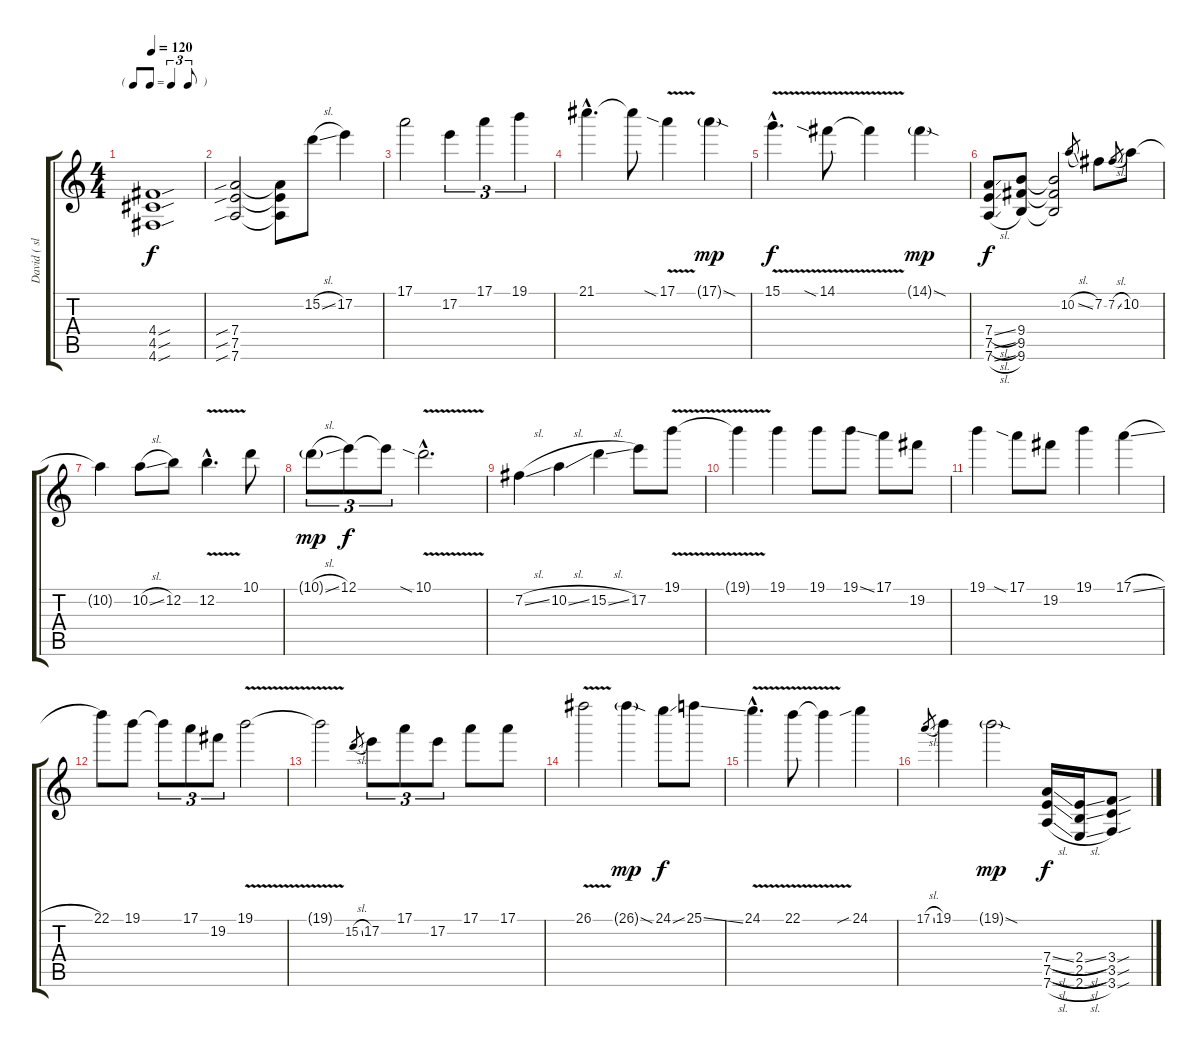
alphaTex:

\track ("David ( slide)" "David ( sl") {instrument distortionguitar}
\staff {score tabs}
\tuning (E4 B3 G3 D3 A2 D2) {hide}
\ts (4 4)
\tf triplet8th
\tempo 120
\clef g2
\ks c
(4.4{sou} 4.5{sou} 4.6{sou}).1{dy f} |
(7.4{sib} 7.5{sib} 7.6{sib}).2 (7.4{t} 7.5{t} 7.6{t}).8 15.2{sl}.8 17.2.4 |
17.1.2 17.2.4{tu (3 2)} 17.1.4{tu (3 2)} 19.1.4{tu (3 2)} |
21.1{hac}.4{d} 21.1{t}.8 17.1{v sia}.4 17.1{sod g}.4{dy mp} |
15.1{v hac}.4{d dy f} 14.1{v sia}.8 14.1{t}.4 14.1{sod g}.4{dy mp} |
(7.4{sl} 7.5{sl} 7.6{sl}).8{dy f} (9.4 9.5 9.6).8 (9.4{t} 9.5{t} 9.6{t}).2 10.2{sl}.8{gr} 7.2.8 7.2{sl}.8{gr} 10.2.8 |
10.2{t}.4 10.2{sl}.8 12.2.8 12.2{v hac}.4{d} 10.1.8 |
10.1{sl g}.8{tu (3 2) dy mp} 12.1.8{tu (3 2) dy f} 12.1{t}.8{tu (3 2)} 10.1{v sia hac}.2{d} |
7.2{sl}.4 10.2{sl}.4 15.2{sl}.4 17.2.8 19.1{v}.8 |
19.1{t}.4 19.1.4 19.1.8 19.1{ss}.8 17.1.8 19.2.8 |
19.1.4 17.1{sia}.8 19.2.8 19.1.4 17.1{sl}.4 |
22.1.8 19.1.8 19.1{t}.8{tu (3 2)} 17.1.8{tu (3 2)} 19.2.8{tu (3 2)} 19.1{v}.2 |
19.1{t}.2 15.2{sl}.8{gr} 17.2.8{tu (3 2)} 17.1.8{tu (3 2)} 17.2.8{tu (3 2)} 17.1.8 17.1.8 |
26.1{v}.2 26.1{sod g}.4{dy mp} 24.1{ss}.8{dy f} 25.1{ss}.8 |
24.1{v hac}.4{d} 22.1{v}.8 22.1{t}.4 24.1{sib}.4 |
17.1{sl}.8{gr} 19.1.4 19.1{sod g}.2{dy mp} (7.4{sl} 7.5{sl} 7.6{sl}).16{dy f} (2.4{sl} 2.5{sl} 2.6{sl}).16 (3.4{sou} 3.5{sou} 3.6{sou}).8
